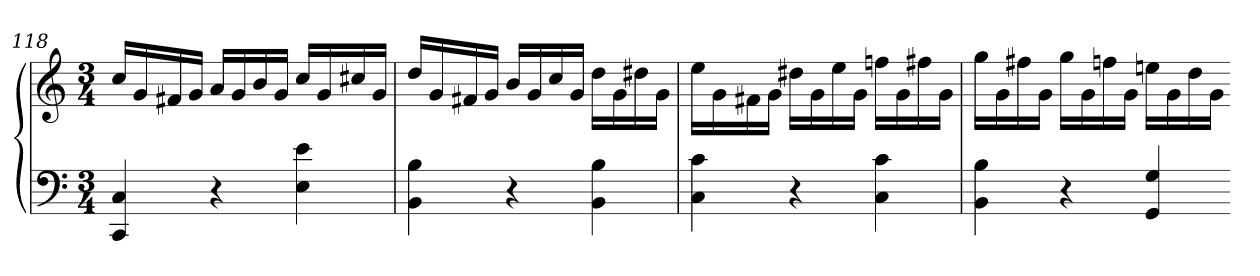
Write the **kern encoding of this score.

**kern	**kern
*part1	*part1
*staff2	*staff1
*clefF4	*clefG2
*k[]	*k[]
*C:	*C:
*M3/4	*M3/4
=118	=118
4CC 4C	16ccLL
.	16g
.	16f#X
.	16gJJ
4r	16aLL
.	16g
.	16b
.	16gJJ
4E 4e	16ccLL
.	16g
.	16cc#X
.	16gJJ
=119	=119
4BB 4B	16ddLL
.	16g
.	16f#X
.	16gJJ
4r	16bLL
.	16g
.	16cc
.	16gJJ
4BB 4B	16ddLL
.	16g
.	16dd#X
.	16gJJ
=120	=120
4C 4c	16eeLL
.	16g
.	16f#X
.	16gJJ
4r	16dd#XLL
.	16g
.	16ee
.	16gJJ
4C 4c	16ffnLL
.	16g
.	16ff#X
.	16gJJ
=121	=121
4BB 4B	16ggLL
.	16g
.	16ff#X
.	16gJJ
4r	16ggLL
.	16g
.	16ffn
.	16gJJ
4GG 4G	16eenLL
.	16g
.	16dd
.	16gJJ
=-	=-
*-	*-
